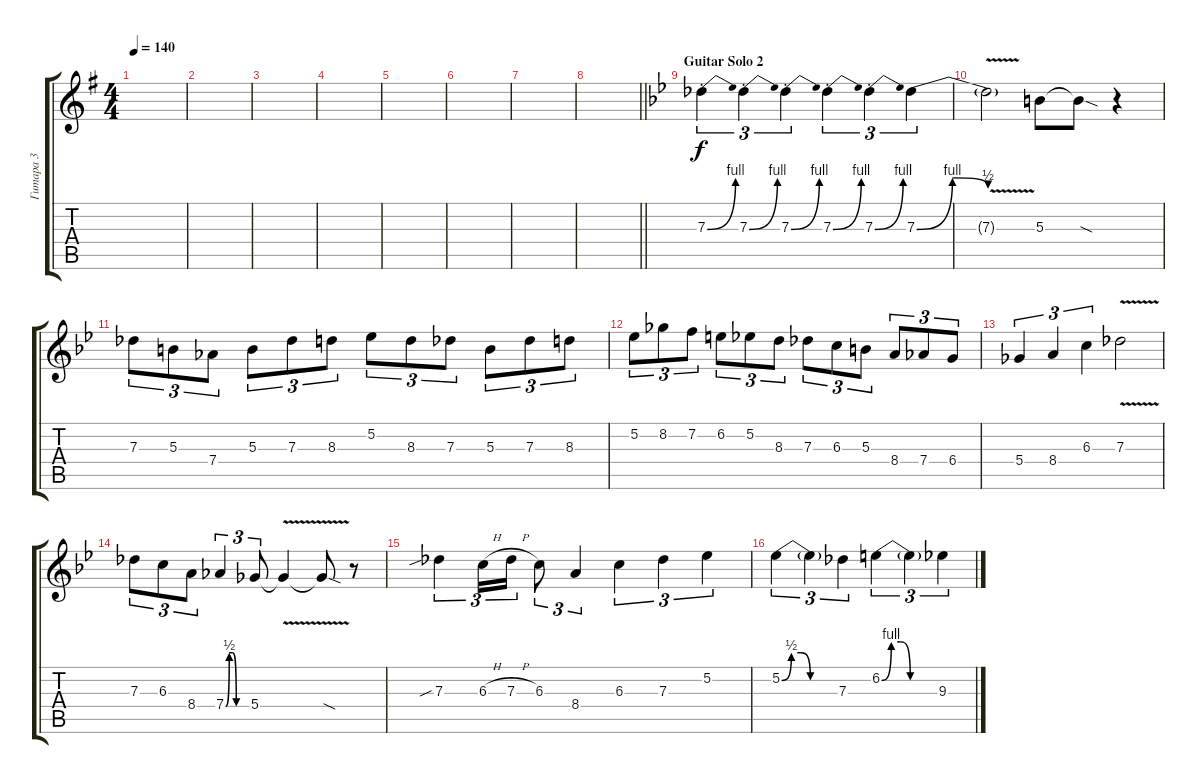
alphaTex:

\track ("Гитара 3" "Гитара 3") {instrument distortionguitar}
\staff {score tabs}
\tuning (Eb4 Bb3 Gb3 Db3 Ab2 Eb2) {hide}
\ts (4 4)
\tempo 140
\clef g2
\ks eminor
|
|
|
|
|
|
|
\barLineRight lightlight
|
\section ("" "Guitar Solo 2")
\ks gminor
7.3{be (bend 0 0 60 4) st}.4{tu (3 2) volume 10} 7.3{be (bend 0 0 60 4) st}.4{tu (3 2)} 7.3{be (bend 0 0 60 4) st}.4{tu (3 2)} 7.3{be (bend 0 0 60 4) st}.4{tu (3 2)} 7.3{be (bend 0 0 60 4) st}.4{tu (3 2)} 7.3{be (bendrelease 0 0 15 4 39 4 60 2)}.4{tu (3 2)} |
7.3{v t}.2 5.3.8 5.3{sod t}.8 r.4 |
7.3.8{tu (3 2)} 5.3.8{tu (3 2)} 7.4.8{tu (3 2)} 5.3.8{tu (3 2)} 7.3.8{tu (3 2)} 8.3.8{tu (3 2)} 5.2.8{tu (3 2)} 8.3.8{tu (3 2)} 7.3.8{tu (3 2)} 5.3.8{tu (3 2)} 7.3.8{tu (3 2)} 8.3.8{tu (3 2)} |
5.2.8{tu (3 2)} 8.2.8{tu (3 2)} 7.2.8{tu (3 2)} 6.2.8{tu (3 2)} 5.2.8{tu (3 2)} 8.3.8{tu (3 2)} 7.3.8{tu (3 2)} 6.3.8{tu (3 2)} 5.3.8{tu (3 2)} 8.4.8{tu (3 2)} 7.4.8{tu (3 2)} 6.4.8{tu (3 2)} |
5.4.4{tu (3 2)} 8.4.4{tu (3 2)} 6.3.4{tu (3 2)} 7.3{v}.2 |
7.3.8{tu (3 2)} 6.3.8{tu (3 2)} 8.4.8{tu (3 2)} 7.4{be (custom 0 0 10 2 20 2 30 0 60 0)}.4{tu (3 2)} 5.4.8{tu (3 2)} 5.4{v t}.4 5.4{sod t}.8 r.8 |
7.3{sib}.4{tu (3 2)} 6.3{h}.16{tu (3 2)} 7.3{h}.16{tu (3 2)} 6.3.8{tu (3 2)} 8.4.4{tu (3 2)} 6.3.4{tu (3 2)} 7.3.4{tu (3 2)} 5.2.4{tu (3 2)} |
5.2{be (custom 0 0 10 2 20 2 30 0 60 0)}.4{tu (3 2)} 5.2{t}.4{tu (3 2)} 7.3.4{tu (3 2)} 6.2{be (custom 0 0 10 4 20 4 30 0 60 0)}.4{tu (3 2)} 6.2{t}.4{tu (3 2)} 9.3.4{tu (3 2)}
